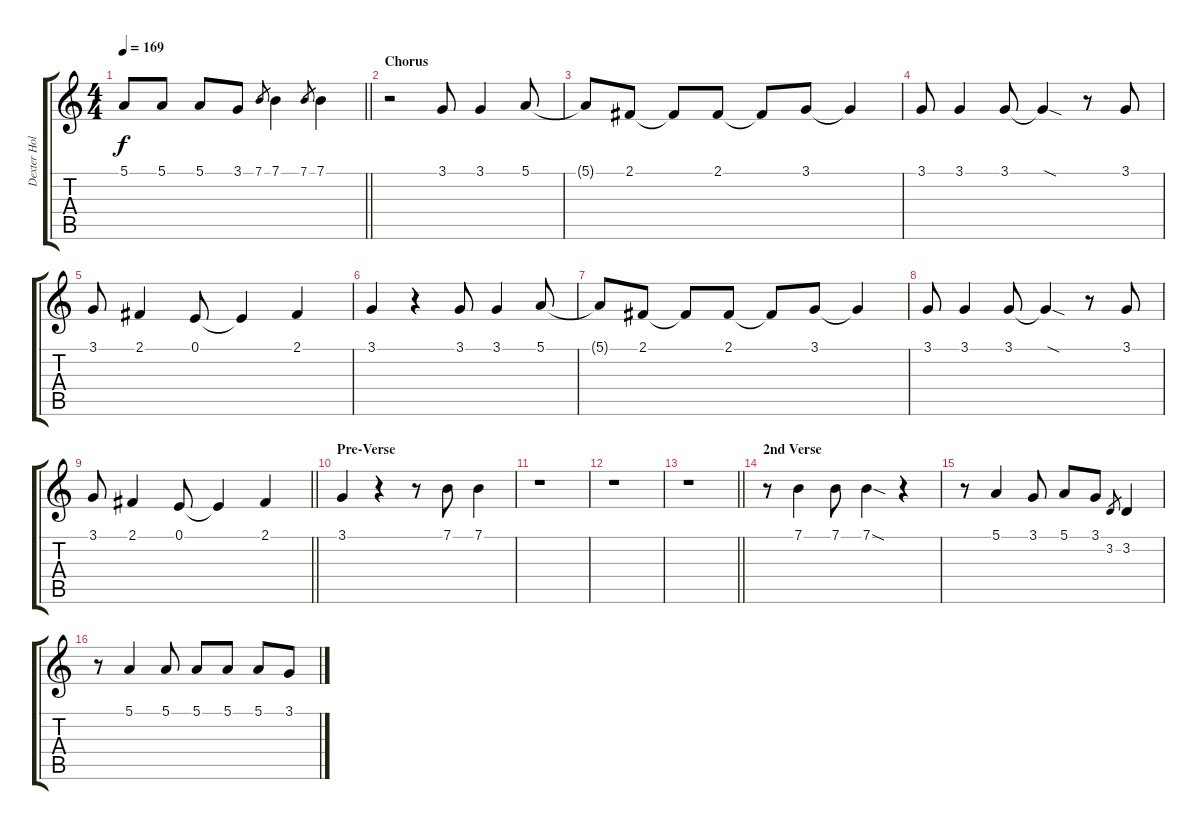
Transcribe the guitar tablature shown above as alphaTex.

\track ("Dexter Holland - Vocals" "Dexter Hol") {instrument harmonica}
\staff {score tabs}
\tuning (E4 B3 G3 D3 A2 E2) {hide}
\ts (4 4)
\tempo 169
\clef g2
\barLineRight lightlight
\ks c
5.1.8{dy f} 5.1.8 5.1.8 3.1.8 7.1.8{gr} 7.1.4 7.1.8{gr} 7.1.4 |
\section ("" "Chorus")
r.2 3.1.8 3.1.4 5.1.8 |
5.1{t}.8 2.1.8 2.1{t}.8 2.1.8 2.1{t}.8 3.1.8 3.1{t}.4 |
3.1.8 3.1.4 3.1.8 3.1{sod t}.4 r.8 3.1.8 |
3.1.8 2.1.4 0.1.8 0.1{t}.4 2.1.4 |
3.1.4 r.4 3.1.8 3.1.4 5.1.8 |
5.1{t}.8 2.1.8 2.1{t}.8 2.1.8 2.1{t}.8 3.1.8 3.1{t}.4 |
3.1.8 3.1.4 3.1.8 3.1{sod t}.4 r.8 3.1.8 |
\barLineRight lightlight
3.1.8 2.1.4 0.1.8 0.1{t}.4 2.1.4 |
\section ("" "Pre-Verse")
3.1.4 r.4 r.8 7.1.8 7.1.4 |
r.1 |
r.1 |
\barLineRight lightlight
r.1 |
\section ("" "2nd Verse")
r.8 7.1.4 7.1.8 7.1{sod}.4 r.4 |
r.8 5.1.4 3.1.8 5.1.8 3.1.8 3.2.8{gr} 3.2.4 |
r.8 5.1.4 5.1.8 5.1.8 5.1.8 5.1.8 3.1.8
